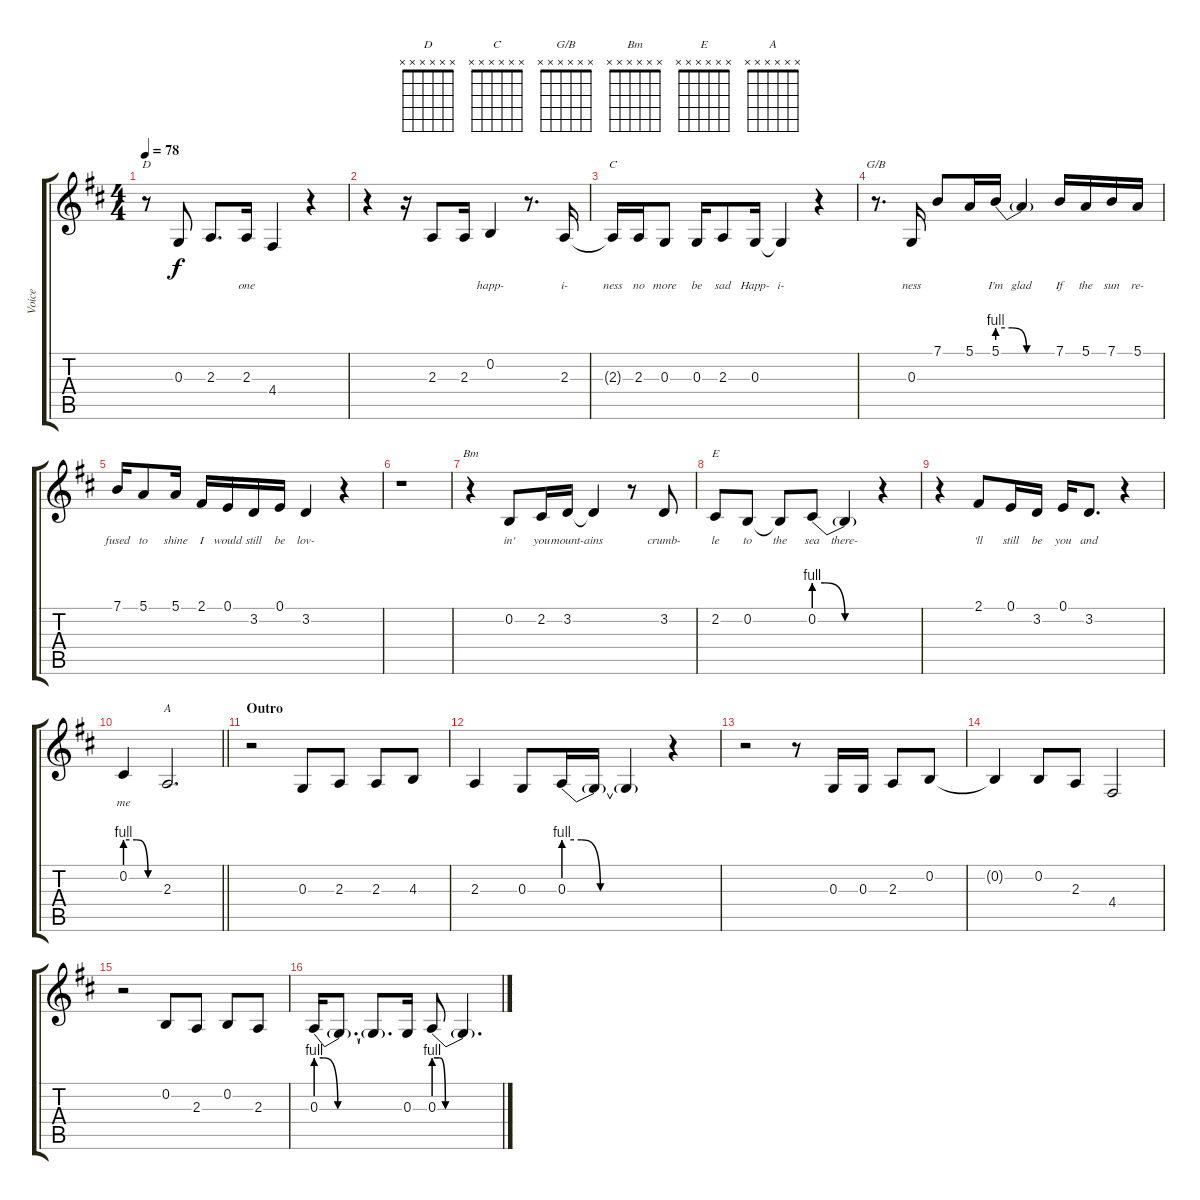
\track ("Voice" "Voice") {instrument clarinet}
\staff {score tabs}
\tuning (E4 B3 G3 D3 A2 E2) {hide}
\chord ("D" x x x x x x)
\chord ("C" x x x x x x)
\chord ("G/B" x x x x x x)
\chord ("Bm" x x x x x x)
\chord ("E" x x x x x x)
\chord ("A" x x x x x x)
\ts (4 4)
\tempo 78
\clef g2
\ks d
r.8{ch "D" dy f} 0.3.8{lyrics (0 "") lyrics (1 "") lyrics (2 "") lyrics (3 "") lyrics (4 "")} 2.3.8{d lyrics (0 "") lyrics (1 "") lyrics (2 "") lyrics (3 "") lyrics (4 "")} 2.3.16{lyrics (0 "one") lyrics (1 "") lyrics (2 "") lyrics (3 "") lyrics (4 "")} 4.4.4{lyrics (0 "") lyrics (1 "") lyrics (2 "") lyrics (3 "") lyrics (4 "")} r.4 |
r.4 r.16 2.3.8{lyrics (0 "") lyrics (1 "") lyrics (2 "") lyrics (3 "") lyrics (4 "")} 2.3.16{lyrics (0 "") lyrics (1 "") lyrics (2 "") lyrics (3 "") lyrics (4 "")} 0.2.4{lyrics (0 "happ-") lyrics (1 "") lyrics (2 "") lyrics (3 "") lyrics (4 "")} r.8{d} 2.3.16{lyrics (0 "i-") lyrics (1 "") lyrics (2 "") lyrics (3 "") lyrics (4 "")} |
2.3{t}.16{ch "C" lyrics (0 "ness") lyrics (1 "") lyrics (2 "") lyrics (3 "") lyrics (4 "")} 2.3.16{lyrics (0 "no") lyrics (1 "") lyrics (2 "") lyrics (3 "") lyrics (4 "")} 0.3.8{lyrics (0 "more") lyrics (1 "") lyrics (2 "") lyrics (3 "") lyrics (4 "")} 0.3.16{lyrics (0 "be") lyrics (1 "") lyrics (2 "") lyrics (3 "") lyrics (4 "")} 2.3.8{lyrics (0 "sad") lyrics (1 "") lyrics (2 "") lyrics (3 "") lyrics (4 "")} 0.3.16{lyrics (0 "Happ-") lyrics (1 "") lyrics (2 "") lyrics (3 "") lyrics (4 "")} 0.3{t}.4{lyrics (0 "i-") lyrics (1 "") lyrics (2 "") lyrics (3 "") lyrics (4 "")} r.4 |
r.8{d ch "G/B"} 0.3.16{lyrics (0 "ness") lyrics (1 "") lyrics (2 "") lyrics (3 "") lyrics (4 "")} 7.1.8{lyrics (0 "") lyrics (1 "") lyrics (2 "") lyrics (3 "") lyrics (4 "")} 5.1.16{lyrics (0 "") lyrics (1 "") lyrics (2 "") lyrics (3 "") lyrics (4 "")} 5.1{be (custom 0 4 15 4 30 0 40 0 60 0)}.16{lyrics (0 "I'm") lyrics (1 "") lyrics (2 "") lyrics (3 "") lyrics (4 "")} 5.1{t}.4{lyrics (0 "glad") lyrics (1 "") lyrics (2 "") lyrics (3 "") lyrics (4 "")} 7.1.16{lyrics (0 "If") lyrics (1 "") lyrics (2 "") lyrics (3 "") lyrics (4 "")} 5.1.16{lyrics (0 "the") lyrics (1 "") lyrics (2 "") lyrics (3 "") lyrics (4 "")} 7.1.16{lyrics (0 "sun") lyrics (1 "") lyrics (2 "") lyrics (3 "") lyrics (4 "")} 5.1.16{lyrics (0 "re-") lyrics (1 "") lyrics (2 "") lyrics (3 "") lyrics (4 "")} |
7.1.16{lyrics (0 "fused") lyrics (1 "") lyrics (2 "") lyrics (3 "") lyrics (4 "")} 5.1.8{lyrics (0 "to") lyrics (1 "") lyrics (2 "") lyrics (3 "") lyrics (4 "")} 5.1.16{lyrics (0 "shine") lyrics (1 "") lyrics (2 "") lyrics (3 "") lyrics (4 "")} 2.1.16{lyrics (0 "I") lyrics (1 "") lyrics (2 "") lyrics (3 "") lyrics (4 "")} 0.1.16{lyrics (0 "would") lyrics (1 "") lyrics (2 "") lyrics (3 "") lyrics (4 "")} 3.2.16{lyrics (0 "still") lyrics (1 "") lyrics (2 "") lyrics (3 "") lyrics (4 "")} 0.1.16{lyrics (0 "be") lyrics (1 "") lyrics (2 "") lyrics (3 "") lyrics (4 "")} 3.2.4{lyrics (0 "lov-") lyrics (1 "") lyrics (2 "") lyrics (3 "") lyrics (4 "")} r.4 |
r.1 |
r.4{ch "Bm"} 0.2.8{lyrics (0 "in'") lyrics (1 "") lyrics (2 "") lyrics (3 "") lyrics (4 "")} 2.2.16{lyrics (0 "you") lyrics (1 "") lyrics (2 "") lyrics (3 "") lyrics (4 "")} 3.2.16{lyrics (0 "mount-") lyrics (1 "") lyrics (2 "") lyrics (3 "") lyrics (4 "")} 3.2{t}.4{lyrics (0 "ains") lyrics (1 "") lyrics (2 "") lyrics (3 "") lyrics (4 "")} r.8 3.2.8{lyrics (0 "crumb-") lyrics (1 "") lyrics (2 "") lyrics (3 "") lyrics (4 "")} |
2.2.8{ch "E" lyrics (0 "le") lyrics (1 "") lyrics (2 "") lyrics (3 "") lyrics (4 "")} 0.2.8{lyrics (0 "to") lyrics (1 "") lyrics (2 "") lyrics (3 "") lyrics (4 "")} 0.2{t}.8{lyrics (0 "the") lyrics (1 "") lyrics (2 "") lyrics (3 "") lyrics (4 "")} 0.2{be (custom 0 4 10 4 29 0 40 0 60 0)}.8{lyrics (0 "sea") lyrics (1 "") lyrics (2 "") lyrics (3 "") lyrics (4 "")} 0.2{t}.4{lyrics (0 "there-") lyrics (1 "") lyrics (2 "") lyrics (3 "") lyrics (4 "")} r.4 |
r.4 2.1.8{lyrics (0 "'ll") lyrics (1 "") lyrics (2 "") lyrics (3 "") lyrics (4 "")} 0.1.16{lyrics (0 "still") lyrics (1 "") lyrics (2 "") lyrics (3 "") lyrics (4 "")} 3.2.16{lyrics (0 "be") lyrics (1 "") lyrics (2 "") lyrics (3 "") lyrics (4 "")} 0.1.16{lyrics (0 "you") lyrics (1 "") lyrics (2 "") lyrics (3 "") lyrics (4 "")} 3.2.8{d lyrics (0 "and") lyrics (1 "") lyrics (2 "") lyrics (3 "") lyrics (4 "")} r.4 |
\barLineRight lightlight
0.2{be (custom 0 4 20 4 40 0 60 0)}.4{lyrics (0 "me") lyrics (1 "") lyrics (2 "") lyrics (3 "") lyrics (4 "")} 2.3.2{d ch "A"} |
\section ("" "Outro ")
r.2 0.3.8 2.3.8 2.3.8 4.3.8 |
2.3.4 0.3.8 0.3{be (custom 0 4 10 4 21 0 31 0 60 0)}.16 0.3{t}.16 0.3{t}.4 r.4 |
r.2 r.8 0.3.16 0.3.16 2.3.8 0.2.8 |
0.2{t}.4 0.2.8 2.3.8 4.4.2 |
r.2 0.2.8 2.3.8 0.2.8 2.3.8 |
0.3{be (custom 0 4 5 4 15 0 30 0 40 0 60 0)}.16 0.3{t}.8{d} 0.3{t}.8{d} 0.3.16 0.3{be (custom 0 4 5 4 10 0 40 0 60 0)}.8 0.3{t}.4{d}
